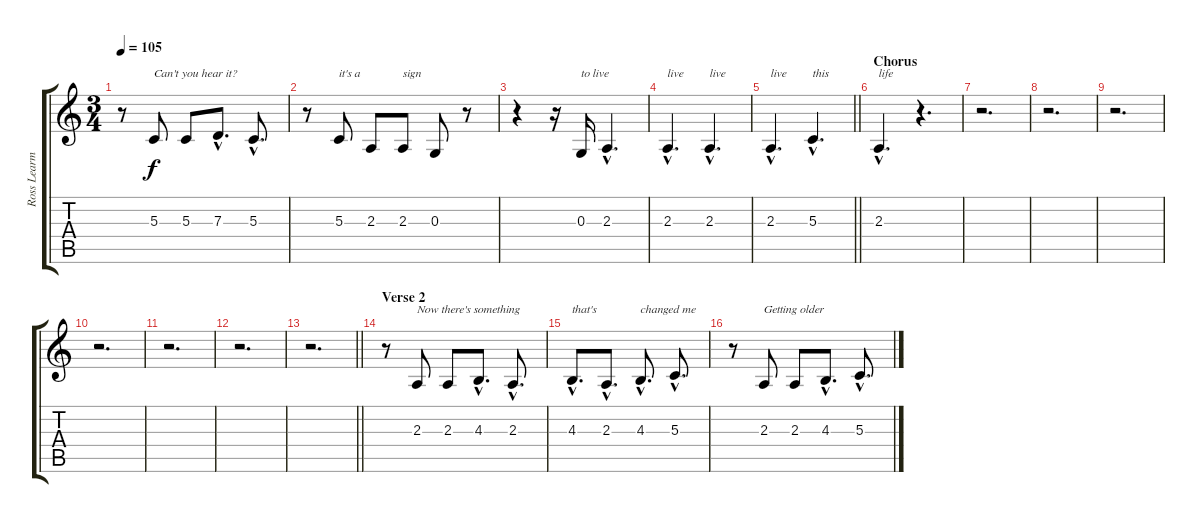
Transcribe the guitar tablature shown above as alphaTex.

\track ("Ross Learmonth (Vocals)" "Ross Learm") {instrument violin}
\staff {score tabs}
\tuning (E4 B3 G3 D3 A2 E2) {hide}
\ts (3 4)
\tempo 105
\clef g2
\ks c
r.8{dy f} 5.3.8{txt "Can't you hear it?"} 5.3.8 7.3{hac}.8{d} 5.3{hac}.8{d} |
r.8 5.3.8{txt "it's a"} 2.3.8 2.3.8{txt "sign"} 0.3.8 r.8 |
r.4 r.16 0.3.16{txt "to live"} 2.3{hac}.4{d} |
2.3{hac}.4{d txt "live"} 2.3{hac}.4{d txt "live"} |
\barLineRight lightlight
2.3{hac}.4{d txt "live"} 5.3{hac}.4{d txt "this"} |
\section ("" "Chorus")
2.3{hac}.4{d txt "life"} r.4{d} |
r.2{d} |
r.2{d} |
r.2{d} |
r.2{d} |
r.2{d} |
r.2{d} |
\barLineRight lightlight
r.2{d} |
\section ("" "Verse 2")
r.8 2.3.8{txt "Now there's something"} 2.3.8 4.3{hac}.8{d} 2.3{hac}.8{d} |
4.3{hac}.8{d txt "that's"} 2.3{hac}.8{d} 4.3{hac}.8{d txt "changed me"} 5.3{hac}.8{d} |
r.8 2.3.8{txt "Getting older"} 2.3.8 4.3{hac}.8{d} 5.3{hac}.8{d}
